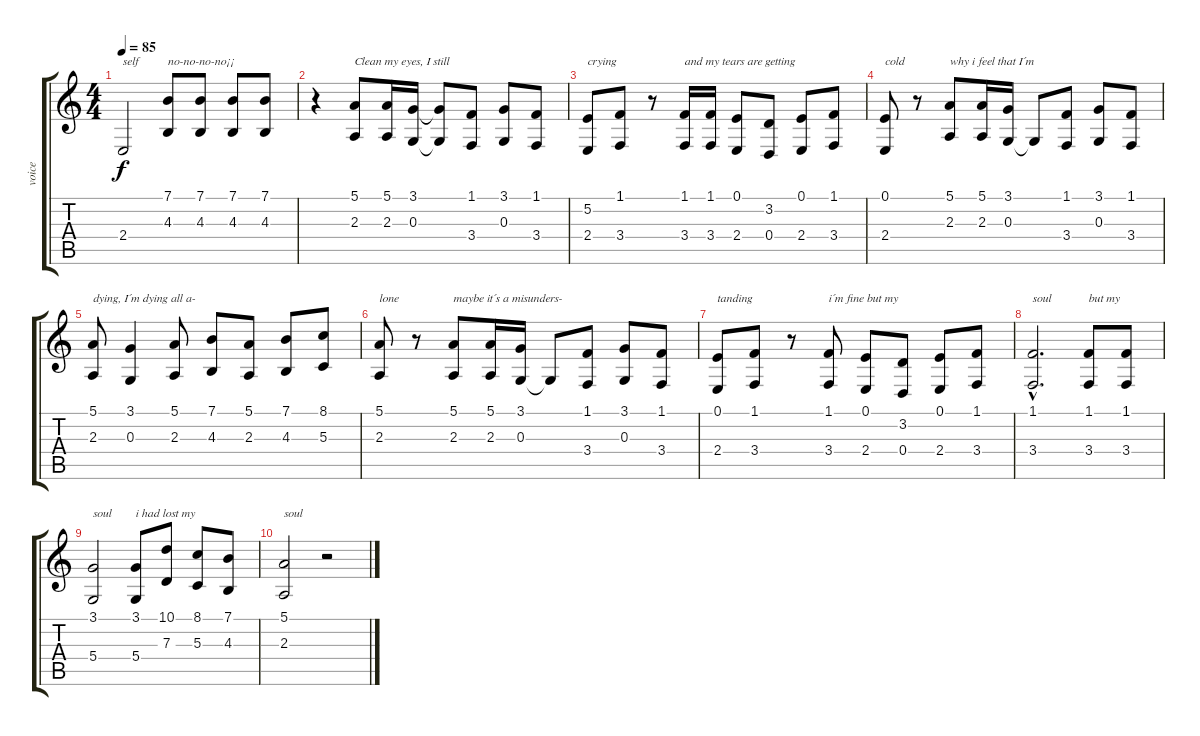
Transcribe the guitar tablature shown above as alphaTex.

\track ("voice" "voice") {instrument acousticgrandpiano}
\staff {score tabs}
\tuning (E4 B3 G3 D3 A2 E2) {hide}
\ts (4 4)
\tempo 85
\clef g2
\ks c
2.4.2{txt "self" dy f} (7.1 4.3).8{txt "no-no-no-no¡¡"} (7.1 4.3).8 (7.1 4.3).8 (7.1 4.3).8 |
r.4 (5.1 2.3).8{txt "Clean my eyes, I still"} (5.1 2.3).16 (3.1 0.3).16 (3.1{t} 0.3{t}).8 (1.1 3.4).8 (3.1 0.3).8 (1.1 3.4).8 |
(5.2 2.4).8{txt "crying"} (1.1 3.4).8 r.8 (1.1 3.4).16{txt "and my tears are getting"} (1.1 3.4).16 (0.1 2.4).8 (3.2 0.4).8 (0.1 2.4).8 (1.1 3.4).8 |
(0.1 2.4).8{txt "cold"} r.8 (5.1 2.3).8{txt "why i feel that I´m"} (5.1 2.3).16 (3.1 0.3).16 0.3{t}.8 (1.1 3.4).8 (3.1 0.3).8 (1.1 3.4).8 |
(5.1 2.3).8{txt "dying, I´m dying all a-"} (3.1 0.3).4 (5.1 2.3).8 (7.1 4.3).8 (5.1 2.3).8 (7.1 4.3).8 (8.1 5.3).8 |
(5.1 2.3).8{txt "lone"} r.8 (5.1 2.3).8{txt "maybe it´s a misunders-"} (5.1 2.3).16 (3.1 0.3).16 0.3{t}.8 (1.1 3.4).8 (3.1 0.3).8 (1.1 3.4).8 |
(0.1 2.4).8{txt "tanding"} (1.1 3.4).8 r.8 (1.1 3.4).8{txt "i´m fine but my "} (0.1 2.4).8 (3.2 0.4).8 (0.1 2.4).8 (1.1 3.4).8 |
(1.1{hac} 3.4{hac}).2{d txt "soul"} (1.1 3.4).8{txt "but my"} (1.1 3.4).8 |
(3.1 5.4).2{txt "soul"} (3.1 5.4).8{txt "i had lost my "} (10.1 7.3).8 (8.1 5.3).8 (7.1 4.3).8 |
(5.1 2.3).2{txt "soul"} r.2
